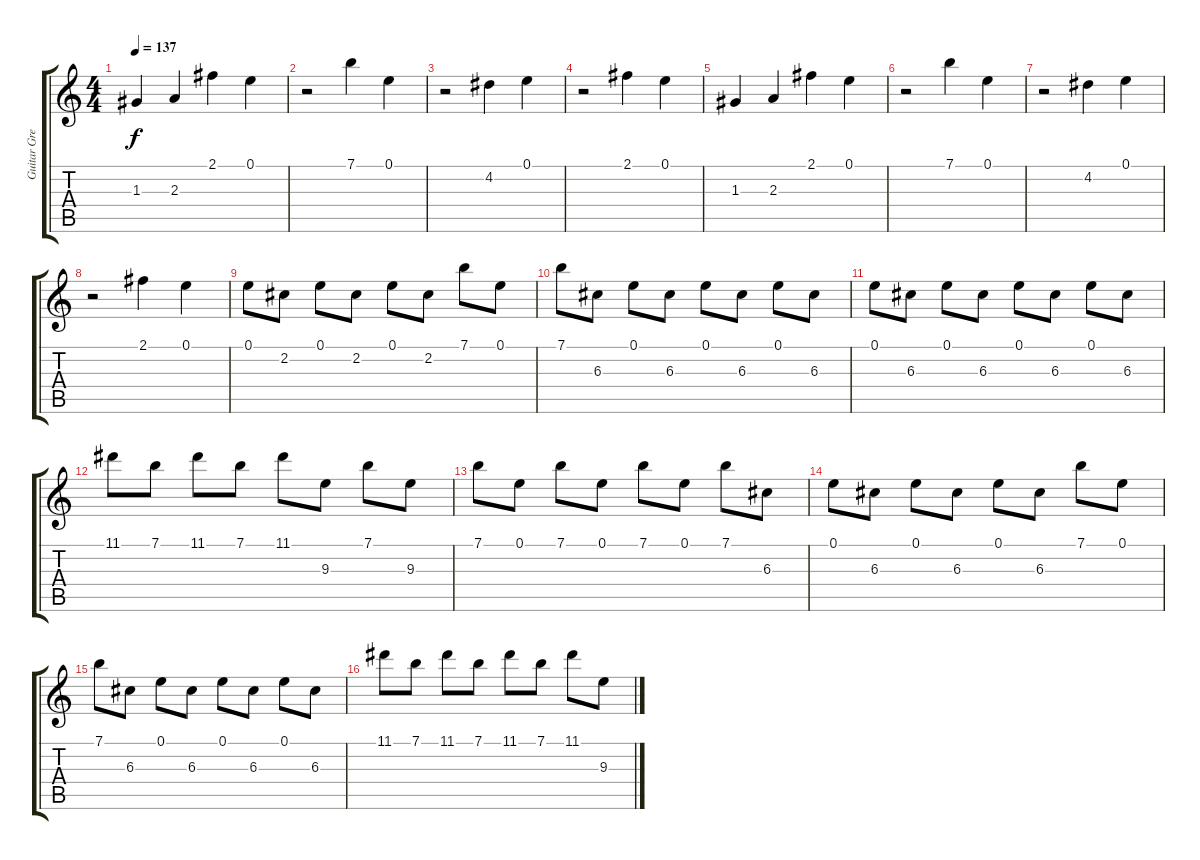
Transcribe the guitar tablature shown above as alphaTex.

\track ("Guitar Green" "Guitar Gre") {instrument acousticguitarsteel}
\staff {score tabs}
\tuning (E4 B3 G3 D3 A2 E2) {hide}
\ts (4 4)
\tempo 137
\clef g2
\ks c
1.3.4{dy f} 2.3.4 2.1.4 0.1.4 |
r.2 7.1.4 0.1.4 |
r.2 4.2.4 0.1.4 |
r.2 2.1.4 0.1.4 |
1.3.4 2.3.4 2.1.4 0.1.4 |
r.2 7.1.4 0.1.4 |
r.2 4.2.4 0.1.4 |
r.2 2.1.4 0.1.4 |
0.1.8 2.2.8 0.1.8 2.2.8 0.1.8 2.2.8 7.1.8 0.1.8 |
7.1.8 6.3.8 0.1.8 6.3.8 0.1.8 6.3.8 0.1.8 6.3.8 |
0.1.8 6.3.8 0.1.8 6.3.8 0.1.8 6.3.8 0.1.8 6.3.8 |
11.1.8 7.1.8 11.1.8 7.1.8 11.1.8 9.3.8 7.1.8 9.3.8 |
7.1.8 0.1.8 7.1.8 0.1.8 7.1.8 0.1.8 7.1.8 6.3.8 |
0.1.8 6.3.8 0.1.8 6.3.8 0.1.8 6.3.8 7.1.8 0.1.8 |
7.1.8 6.3.8 0.1.8 6.3.8 0.1.8 6.3.8 0.1.8 6.3.8 |
11.1.8 7.1.8 11.1.8 7.1.8 11.1.8 7.1.8 11.1.8 9.3.8
